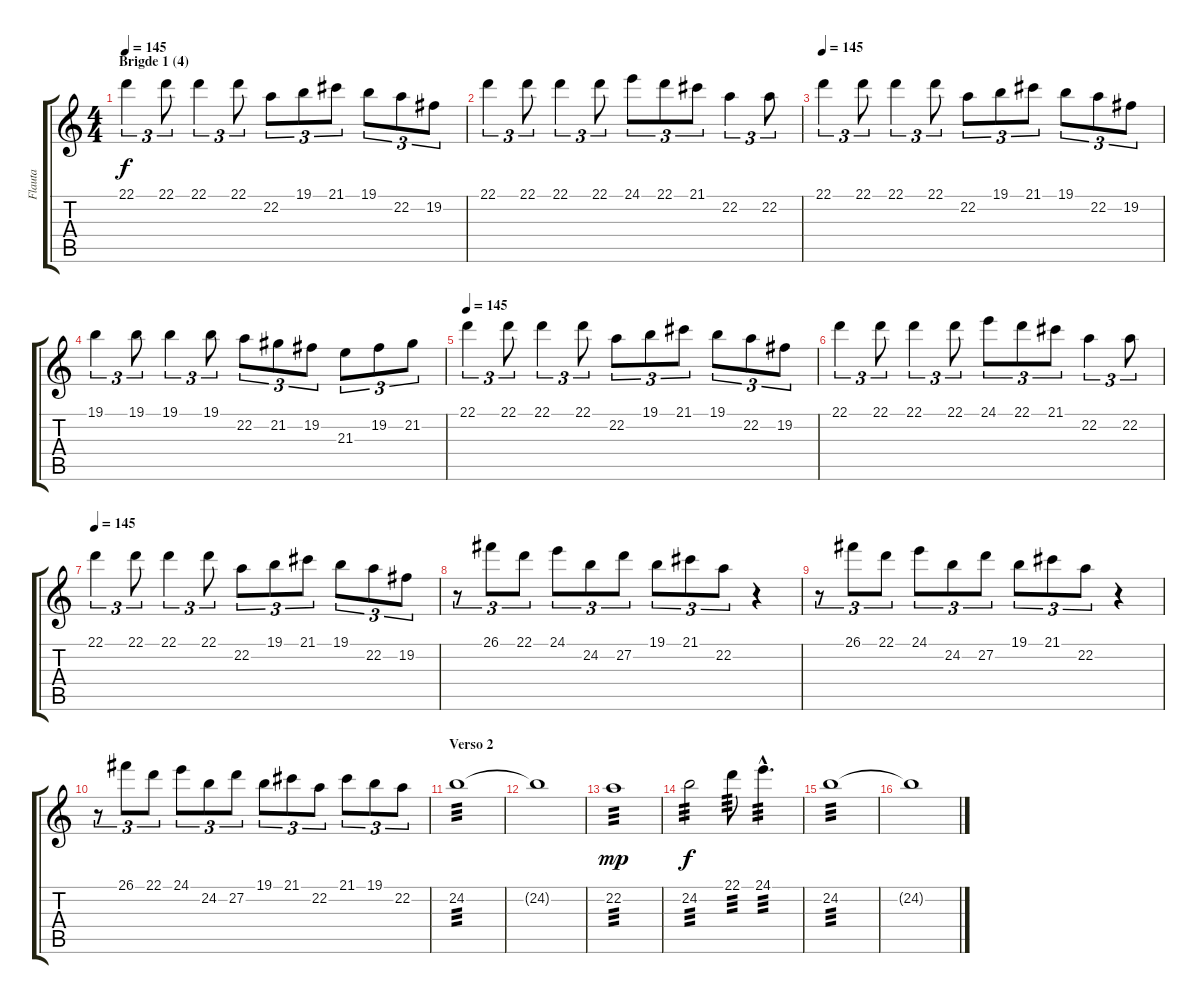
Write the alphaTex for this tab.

\track ("Flauta" "Flauta") {instrument flute}
\staff {score tabs}
\tuning (E4 B3 G3 D3 A2 E2) {hide}
\ts (4 4)
\section ("" "Brigde 1 (4)")
\tempo 145
\clef g2
\ks c
22.1.4{tu (3 2) dy f volume 13 instrument flute} 22.1.8{tu (3 2)} 22.1.4{tu (3 2)} 22.1.8{tu (3 2)} 22.2.8{tu (3 2)} 19.1.8{tu (3 2)} 21.1.8{tu (3 2)} 19.1.8{tu (3 2)} 22.2.8{tu (3 2)} 19.2.8{tu (3 2)} |
22.1.4{tu (3 2) volume 13 instrument flute} 22.1.8{tu (3 2)} 22.1.4{tu (3 2)} 22.1.8{tu (3 2)} 24.1.8{tu (3 2)} 22.1.8{tu (3 2)} 21.1.8{tu (3 2)} 22.2.4{tu (3 2)} 22.2.8{tu (3 2)} |
\tempo 145
22.1.4{tu (3 2) volume 13 instrument flute} 22.1.8{tu (3 2)} 22.1.4{tu (3 2)} 22.1.8{tu (3 2)} 22.2.8{tu (3 2)} 19.1.8{tu (3 2)} 21.1.8{tu (3 2)} 19.1.8{tu (3 2)} 22.2.8{tu (3 2)} 19.2.8{tu (3 2)} |
19.1.4{tu (3 2)} 19.1.8{tu (3 2)} 19.1.4{tu (3 2)} 19.1.8{tu (3 2)} 22.2.8{tu (3 2)} 21.2.8{tu (3 2)} 19.2.8{tu (3 2)} 21.3.8{tu (3 2)} 19.2.8{tu (3 2)} 21.2.8{tu (3 2)} |
\tempo 145
22.1.4{tu (3 2) volume 13 instrument flute} 22.1.8{tu (3 2)} 22.1.4{tu (3 2)} 22.1.8{tu (3 2)} 22.2.8{tu (3 2)} 19.1.8{tu (3 2)} 21.1.8{tu (3 2)} 19.1.8{tu (3 2)} 22.2.8{tu (3 2)} 19.2.8{tu (3 2)} |
22.1.4{tu (3 2) volume 13 instrument flute} 22.1.8{tu (3 2)} 22.1.4{tu (3 2)} 22.1.8{tu (3 2)} 24.1.8{tu (3 2)} 22.1.8{tu (3 2)} 21.1.8{tu (3 2)} 22.2.4{tu (3 2)} 22.2.8{tu (3 2)} |
\tempo 145
22.1.4{tu (3 2) volume 13 instrument flute} 22.1.8{tu (3 2)} 22.1.4{tu (3 2)} 22.1.8{tu (3 2)} 22.2.8{tu (3 2)} 19.1.8{tu (3 2)} 21.1.8{tu (3 2)} 19.1.8{tu (3 2)} 22.2.8{tu (3 2)} 19.2.8{tu (3 2)} |
r.8{tu (3 2)} 26.1.8{tu (3 2)} 22.1.8{tu (3 2)} 24.1.8{tu (3 2)} 24.2.8{tu (3 2)} 27.2.8{tu (3 2)} 19.1.8{tu (3 2)} 21.1.8{tu (3 2)} 22.2.8{tu (3 2)} r.4 |
r.8{tu (3 2)} 26.1.8{tu (3 2)} 22.1.8{tu (3 2)} 24.1.8{tu (3 2)} 24.2.8{tu (3 2)} 27.2.8{tu (3 2)} 19.1.8{tu (3 2)} 21.1.8{tu (3 2)} 22.2.8{tu (3 2)} r.4 |
r.8{tu (3 2)} 26.1.8{tu (3 2)} 22.1.8{tu (3 2)} 24.1.8{tu (3 2)} 24.2.8{tu (3 2)} 27.2.8{tu (3 2)} 19.1.8{tu (3 2)} 21.1.8{tu (3 2)} 22.2.8{tu (3 2)} 21.1.8{tu (3 2)} 19.1.8{tu (3 2)} 22.2.8{tu (3 2)} |
\section ("" "Verso 2")
24.2.1{tp 3} |
24.2{t}.1 |
22.2.1{tp 3 dy mp} |
24.2.2{tp 3 dy f} 22.1.8{tp 3} 24.1{hac}.4{d tp 3} |
24.2.1{tp 3} |
24.2{t}.1
